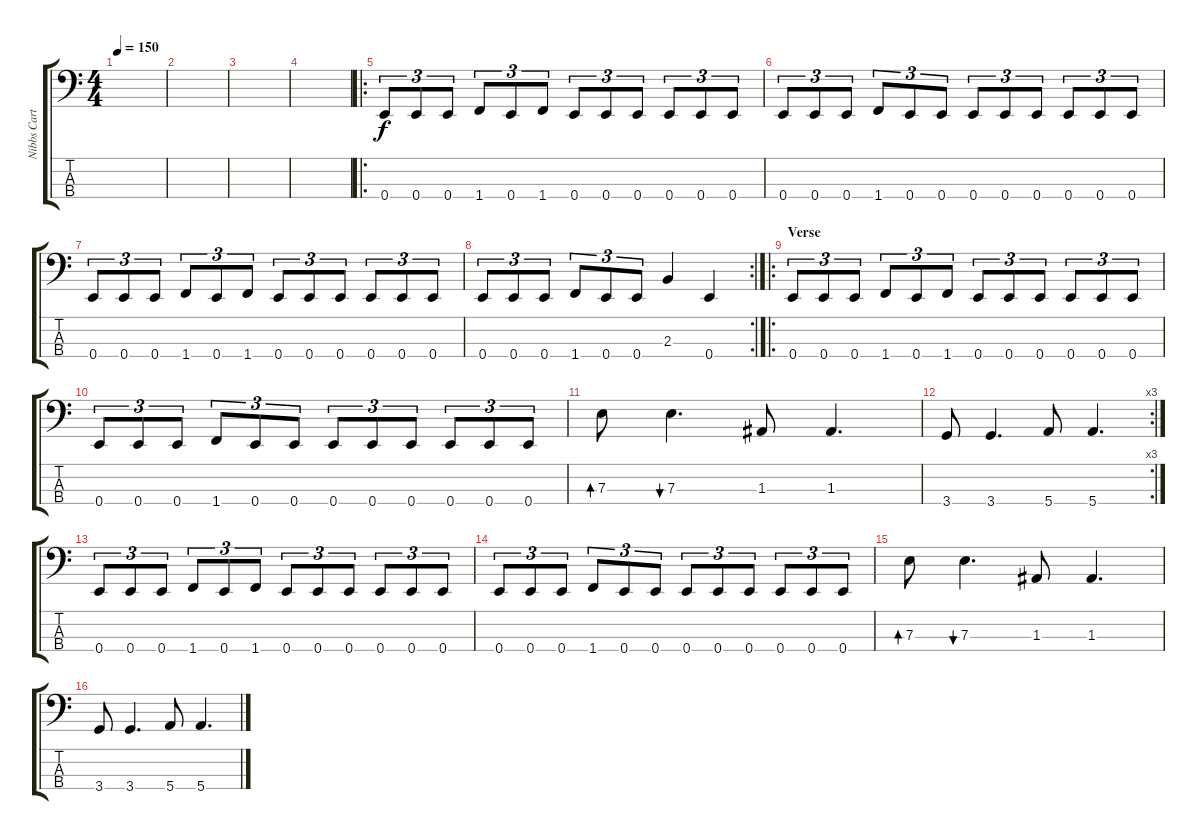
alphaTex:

\track ("Nibbs Carter" "Nibbs Cart") {instrument electricbassfinger}
\staff {score tabs}
\tuning (G2 D2 A1 E1) {hide}
\ts (4 4)
\tempo 150
\clef f4
\ks c
|
|
|
|
\ro
0.4.8{tu (3 2)} 0.4.8{tu (3 2)} 0.4.8{tu (3 2)} 1.4.8{tu (3 2)} 0.4.8{tu (3 2)} 1.4.8{tu (3 2)} 0.4.8{tu (3 2)} 0.4.8{tu (3 2)} 0.4.8{tu (3 2)} 0.4.8{tu (3 2)} 0.4.8{tu (3 2)} 0.4.8{tu (3 2)} |
0.4.8{tu (3 2)} 0.4.8{tu (3 2)} 0.4.8{tu (3 2)} 1.4.8{tu (3 2)} 0.4.8{tu (3 2)} 0.4.8{tu (3 2)} 0.4.8{tu (3 2)} 0.4.8{tu (3 2)} 0.4.8{tu (3 2)} 0.4.8{tu (3 2)} 0.4.8{tu (3 2)} 0.4.8{tu (3 2)} |
0.4.8{tu (3 2)} 0.4.8{tu (3 2)} 0.4.8{tu (3 2)} 1.4.8{tu (3 2)} 0.4.8{tu (3 2)} 1.4.8{tu (3 2)} 0.4.8{tu (3 2)} 0.4.8{tu (3 2)} 0.4.8{tu (3 2)} 0.4.8{tu (3 2)} 0.4.8{tu (3 2)} 0.4.8{tu (3 2)} |
\rc 2
0.4.8{tu (3 2)} 0.4.8{tu (3 2)} 0.4.8{tu (3 2)} 1.4.8{tu (3 2)} 0.4.8{tu (3 2)} 0.4.8{tu (3 2)} 2.3.4 0.4.4 |
\ro
\section ("" "Verse")
0.4.8{tu (3 2)} 0.4.8{tu (3 2)} 0.4.8{tu (3 2)} 1.4.8{tu (3 2)} 0.4.8{tu (3 2)} 1.4.8{tu (3 2)} 0.4.8{tu (3 2)} 0.4.8{tu (3 2)} 0.4.8{tu (3 2)} 0.4.8{tu (3 2)} 0.4.8{tu (3 2)} 0.4.8{tu (3 2)} |
0.4.8{tu (3 2)} 0.4.8{tu (3 2)} 0.4.8{tu (3 2)} 1.4.8{tu (3 2)} 0.4.8{tu (3 2)} 0.4.8{tu (3 2)} 0.4.8{tu (3 2)} 0.4.8{tu (3 2)} 0.4.8{tu (3 2)} 0.4.8{tu (3 2)} 0.4.8{tu (3 2)} 0.4.8{tu (3 2)} |
7.3.8{bd 60} 7.3.4{d bu 60} 1.3.8 1.3.4{d} |
\rc 3
3.4.8 3.4.4{d} 5.4.8 5.4.4{d} |
0.4.8{tu (3 2)} 0.4.8{tu (3 2)} 0.4.8{tu (3 2)} 1.4.8{tu (3 2)} 0.4.8{tu (3 2)} 1.4.8{tu (3 2)} 0.4.8{tu (3 2)} 0.4.8{tu (3 2)} 0.4.8{tu (3 2)} 0.4.8{tu (3 2)} 0.4.8{tu (3 2)} 0.4.8{tu (3 2)} |
0.4.8{tu (3 2)} 0.4.8{tu (3 2)} 0.4.8{tu (3 2)} 1.4.8{tu (3 2)} 0.4.8{tu (3 2)} 0.4.8{tu (3 2)} 0.4.8{tu (3 2)} 0.4.8{tu (3 2)} 0.4.8{tu (3 2)} 0.4.8{tu (3 2)} 0.4.8{tu (3 2)} 0.4.8{tu (3 2)} |
7.3.8{bd 60} 7.3.4{d bu 60} 1.3.8 1.3.4{d} |
3.4.8 3.4.4{d} 5.4.8 5.4.4{d}
